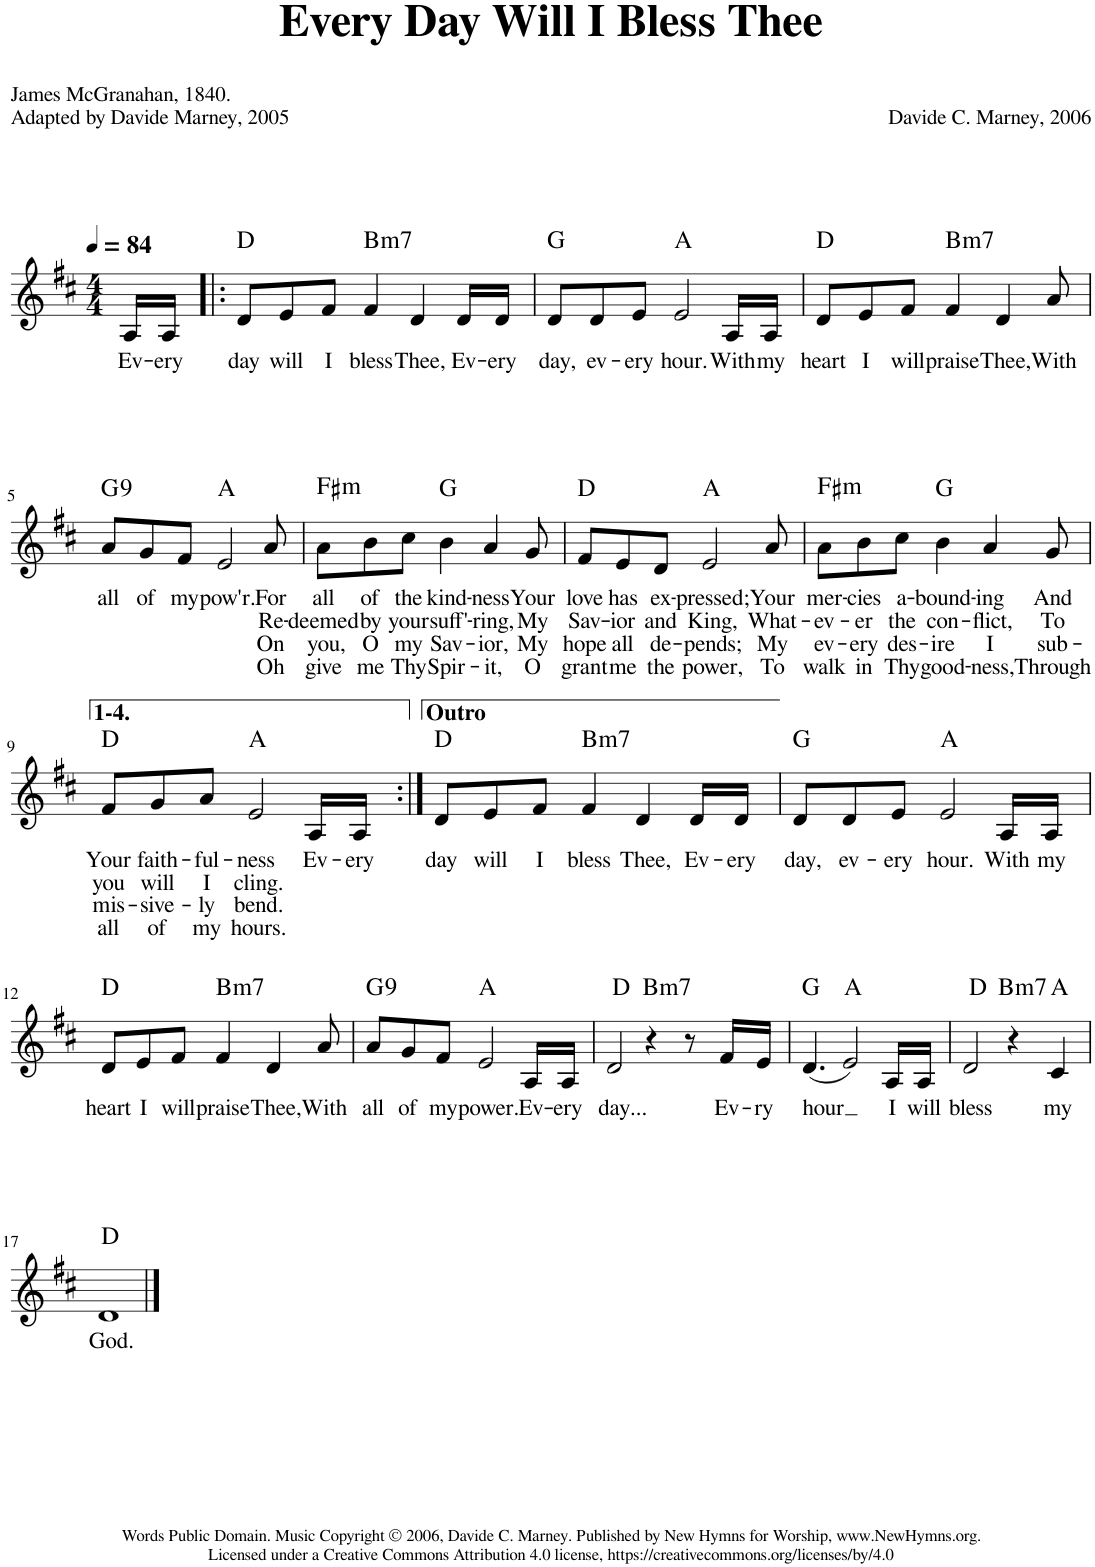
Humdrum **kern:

**kern	**text	**text	**text	**text	**harte
*part1	*part1	*part1	*part1	*part1	*part1
*staff1	*staff1	*staff1	*staff1	*staff1	*
*I"Voice	*	*	*	*	*
*I'Voice	*	*	*	*	*
*clefG2	*	*	*	*	*
*k[f#c#]	*	*	*	*	*
*D:	*	*	*	*	*
*M4/4	*	*	*	*	*
*MM84	*	*	*	*	*
=1	=1	=1	=1	=1	=1
!	!LO:LY:b	!	!	!	!
16A/LL	-Ev-	.	.	.	.
!	!LO:LY:b	!	!	!	!
16A/JJ	-ery	.	.	.	.
=2!|:	=2!|:	=2!|:	=2!|:	=2!|:	=2!|:
!	!LO:LY:b	!	!	!	!
8d/L	-day	.	.	.	D:maj
!	!LO:LY:b	!	!	!	!
8e/	-will	.	.	.	.
!	!LO:LY:b	!	!	!	!
8f#/J	-I	.	.	.	.
!	!LO:LY:b	!	!	!	!LO:H:kt=m7
4f#/	-bless	.	.	.	B:min7
!	!LO:LY:b	!	!	!	!
4d/	-Thee,	.	.	.	.
!	!LO:LY:b	!	!	!	!
16d/LL	-Ev-	.	.	.	.
!	!LO:LY:b	!	!	!	!
16d/JJ	-ery	.	.	.	.
=3	=3	=3	=3	=3	=3
!	!LO:LY:b	!	!	!	!
8d/L	-day,	.	.	.	G:maj
!	!LO:LY:b	!	!	!	!
8d/	-ev-	.	.	.	.
!	!LO:LY:b	!	!	!	!
8e/J	-ery	.	.	.	.
!	!LO:LY:b	!	!	!	!
2e/	-hour.	.	.	.	A:maj
!	!LO:LY:b	!	!	!	!
16A/LL	-With	.	.	.	.
!	!LO:LY:b	!	!	!	!
16A/JJ	-my	.	.	.	.
=4	=4	=4	=4	=4	=4
!	!LO:LY:b	!	!	!	!
8d/L	-heart	.	.	.	D:maj
!	!LO:LY:b	!	!	!	!
8e/	-I	.	.	.	.
!	!LO:LY:b	!	!	!	!
8f#/J	-will	.	.	.	.
!	!LO:LY:b	!	!	!	!LO:H:kt=m7
4f#/	-praise	.	.	.	B:min7
!	!LO:LY:b	!	!	!	!
4d/	-Thee,	.	.	.	.
!	!LO:LY:b	!	!	!	!
8a/	-With	.	.	.	.
!!LO:LB:g=z
=5	=5	=5	=5	=5	=5
!	!LO:LY:b	!	!	!	!LO:H:kt=9
8a/L	-all	.	.	.	G:9
!	!LO:LY:b	!	!	!	!
8g/	-of	.	.	.	.
!	!LO:LY:b	!	!	!	!
8f#/J	-my	.	.	.	.
!	!LO:LY:b	!	!	!	!
2e/	-pow'r.	.	.	.	A:maj
!	!LO:LY:b	!LO:LY:b	!LO:LY:b	!LO:LY:b	!
8a/	-For	-Re-	On	Oh	.
=6	=6	=6	=6	=6	=6
!	!LO:LY:b	!LO:LY:b	!LO:LY:b	!LO:LY:b	!LO:H:kt=m
8a\L	-all	-deemed	you,	give	F#:min
!	!LO:LY:b	!LO:LY:b	!LO:LY:b	!LO:LY:b	!
8b\	-of	-by	O	me	.
!	!LO:LY:b	!LO:LY:b	!LO:LY:b	!LO:LY:b	!
8cc#\J	-the	-your	-my	-Thy	.
!	!LO:LY:b	!LO:LY:b	!LO:LY:b	!LO:LY:b	!
4b\	-kind-	-suff'-	-Sav-	-Spir-	G:maj
!	!LO:LY:b	!LO:LY:b	!LO:LY:b	!LO:LY:b	!
4a/	-ness	-ring,	-ior,	-it,	.
!	!LO:LY:b	!LO:LY:b	!LO:LY:b	!LO:LY:b	!
8g/	-Your	-My	-My	-O	.
=7	=7	=7	=7	=7	=7
!	!LO:LY:b	!LO:LY:b	!LO:LY:b	!LO:LY:b	!
8f#/L	-love	-Sav-	-hope	-grant	D:maj
!	!LO:LY:b	!LO:LY:b	!LO:LY:b	!LO:LY:b	!
8e/	-has	-ior	-all	-me	.
!	!LO:LY:b	!LO:LY:b	!LO:LY:b	!LO:LY:b	!
8d/J	-ex-	-and	-de-	-the	.
!	!LO:LY:b	!LO:LY:b	!LO:LY:b	!LO:LY:b	!
2e/	-pressed;	-King,	-pends;	-power,	A:maj
!	!LO:LY:b	!LO:LY:b	!LO:LY:b	!LO:LY:b	!
8a/	-Your	-What-	My	To	.
=8	=8	=8	=8	=8	=8
!	!LO:LY:b	!LO:LY:b	!LO:LY:b	!LO:LY:b	!LO:H:kt=m
8a\L	-mer-	-ev-	ev-	walk	F#:min
!	!LO:LY:b	!LO:LY:b	!LO:LY:b	!LO:LY:b	!
8b\	-cies	-er	-ery	in	.
!	!LO:LY:b	!LO:LY:b	!LO:LY:b	!LO:LY:b	!
8cc#\J	-a-	-the	des-	Thy	.
!	!LO:LY:b	!LO:LY:b	!LO:LY:b	!LO:LY:b	!
4b\	-bound-	-con-	-ire	good-	G:maj
!	!LO:LY:b	!LO:LY:b	!LO:LY:b	!LO:LY:b	!
4a/	-ing	-flict,	I	-ness,	.
!	!LO:LY:b	!LO:LY:b	!LO:LY:b	!LO:LY:b	!
8g/	-And	-To	sub-	Through	.
!!LO:LB:g=z
=9	=9	=9	=9	=9	=9
!	!LO:LY:b	!LO:LY:b	!LO:LY:b	!LO:LY:b	!
8f#/L	-Your	-you	-mis-	all	D:maj
!	!LO:LY:b	!LO:LY:b	!LO:LY:b	!LO:LY:b	!
8g/	-faith-	-will	-sive-	of	.
!	!LO:LY:b	!LO:LY:b	!LO:LY:b	!LO:LY:b	!
8a/J	-ful-	-I	-ly	my	.
!	!LO:LY:b	!LO:LY:b	!LO:LY:b	!LO:LY:b	!
2e/	-ness	-cling.	bend.	hours.	A:maj
!	!LO:LY:b	!	!	!	!
16A/LL	-Ev-	.	.	.	.
!	!LO:LY:b	!	!	!	!
16A/JJ	-ery	.	.	.	.
=10:|!	=10:|!	=10:|!	=10:|!	=10:|!	=10:|!
!	!LO:LY:b	!	!	!	!
8d/L	-day	.	.	.	D:maj
!	!LO:LY:b	!	!	!	!
8e/	-will	.	.	.	.
!	!LO:LY:b	!	!	!	!
8f#/J	-I	.	.	.	.
!	!LO:LY:b	!	!	!	!LO:H:kt=m7
4f#/	-bless	.	.	.	B:min7
!	!LO:LY:b	!	!	!	!
4d/	-Thee,	.	.	.	.
!	!LO:LY:b	!	!	!	!
16d/LL	-Ev-	.	.	.	.
!	!LO:LY:b	!	!	!	!
16d/JJ	-ery	.	.	.	.
=11	=11	=11	=11	=11	=11
!	!LO:LY:b	!	!	!	!
8d/L	-day,	.	.	.	G:maj
!	!LO:LY:b	!	!	!	!
8d/	-ev-	.	.	.	.
!	!LO:LY:b	!	!	!	!
8e/J	-ery	.	.	.	.
!	!LO:LY:b	!	!	!	!
2e/	-hour.	.	.	.	A:maj
!	!LO:LY:b	!	!	!	!
16A/LL	-With	.	.	.	.
!	!LO:LY:b	!	!	!	!
16A/JJ	-my	.	.	.	.
!!LO:LB:g=z
=12	=12	=12	=12	=12	=12
!	!LO:LY:b	!	!	!	!
8d/L	-heart	.	.	.	D:maj
!	!LO:LY:b	!	!	!	!
8e/	-I	.	.	.	.
!	!LO:LY:b	!	!	!	!
8f#/J	-will	.	.	.	.
!	!LO:LY:b	!	!	!	!LO:H:kt=m7
4f#/	-praise	.	.	.	B:min7
!	!LO:LY:b	!	!	!	!
4d/	-Thee,	.	.	.	.
!	!LO:LY:b	!	!	!	!
8a/	-With	.	.	.	.
=13	=13	=13	=13	=13	=13
!	!LO:LY:b	!	!	!	!LO:H:kt=9
8a/L	-all	.	.	.	G:9
!	!LO:LY:b	!	!	!	!
8g/	-of	.	.	.	.
!	!LO:LY:b	!	!	!	!
8f#/J	-my	.	.	.	.
!	!LO:LY:b	!	!	!	!
2e/	-power.	.	.	.	A:maj
!	!LO:LY:b	!	!	!	!
16A/LL	-Ev-	.	.	.	.
!	!LO:LY:b	!	!	!	!
16A/JJ	-ery	.	.	.	.
=14	=14	=14	=14	=14	=14
!	!LO:LY:b	!	!	!	!
2d/	day...	.	.	.	.
4r	.	.	.	.	.
8r	.	.	.	.	.
!	!LO:LY:b	!	!	!	!
16f#/LL	Ev-	.	.	.	.
!	!LO:LY:b	!	!	!	!
16e/JJ	-ry	.	.	.	.
8.ryy	.	.	.	.	.
2%15ryy	.	.	.	.	D:maj
=15	=15	=15	=15	=15	=15
!	!LO:LY:b	!	!	!	!
*^	*	*	*	*	*
(4.d/	4..ryy	hour	.	.	.	G:maj
2e/)	.	.	.	.	.	.
.	2ryy	.	.	.	.	A:maj
!	!	!LO:LY:b	!	!	!	!
16A/LL	.	-I	.	.	.	.
!	!	!LO:LY:b	!	!	!	!
16A/JJ	16ryy	-will	.	.	.	.
=16	=16	=16	=16	=16	=16	=16
!	!	!LO:LY:b	!	!	!	!
*v	*v	*	*	*	*	*
2d/	-bless	.	.	.	.
4r	.	.	.	.	.
!	!LO:LY:b	!	!	!	!
4c#/	-my	.	.	.	A:maj
16ryy	.	.	.	.	.
4ryy	.	.	.	.	D:maj
!!LO:LB:g=z
=17	=17	=17	=17	=17	=17
!	!LO:LY:b	!	!	!	!
1d	-God.	.	.	.	D:maj
==	==	==	==	==	==
*-	*-	*-	*-	*-	*-
